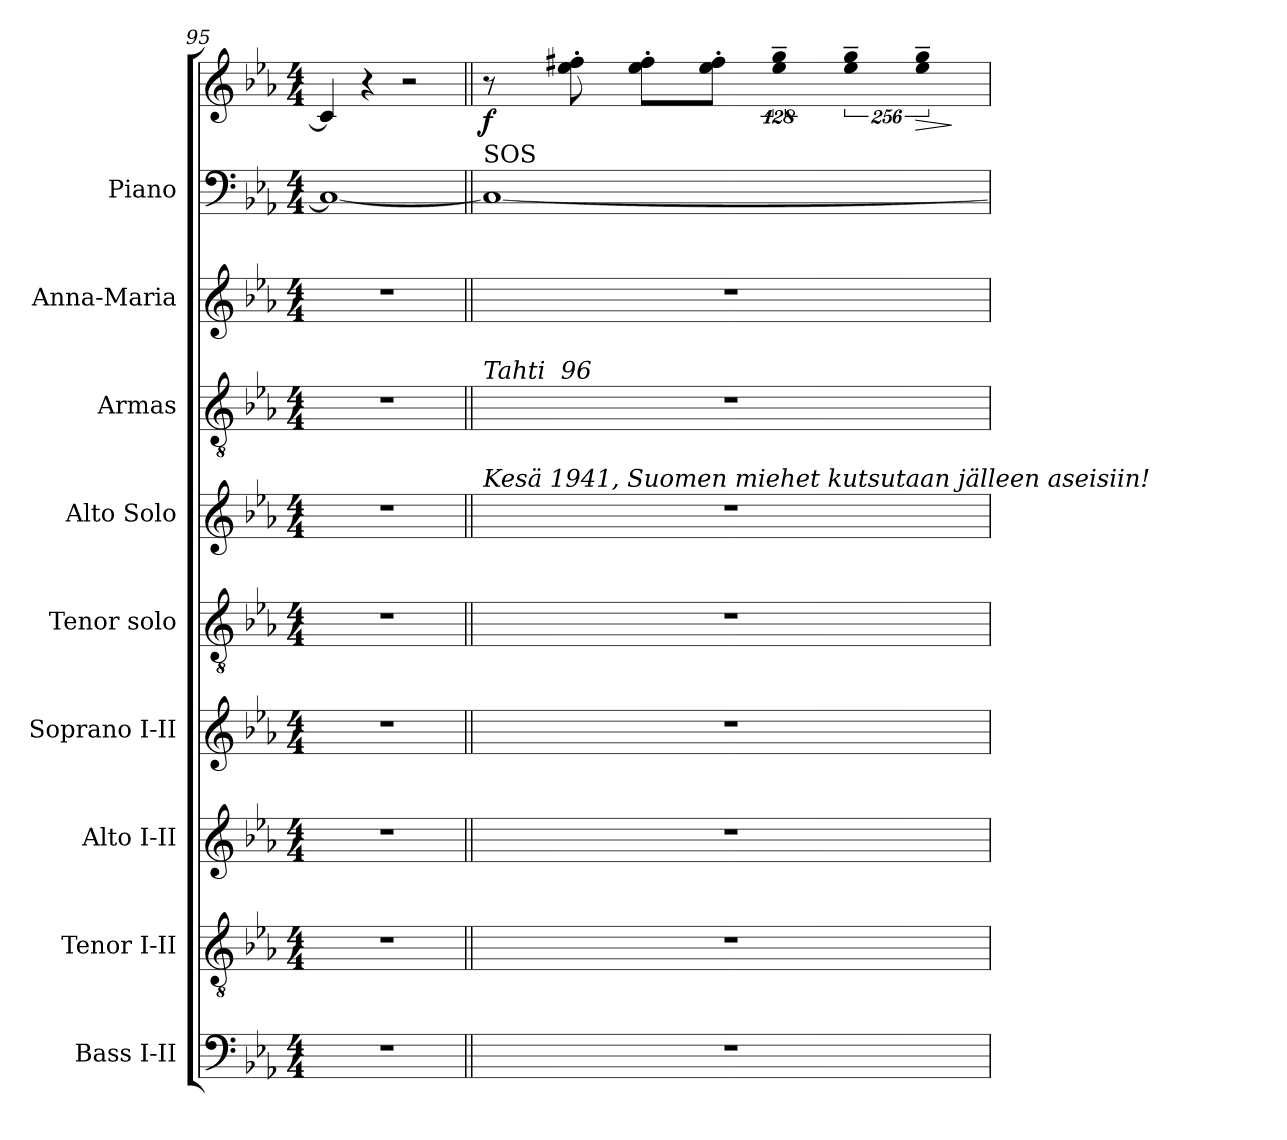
**kern	**kern	**kern	**kern	**kern	**kern	**kern	**kern	**kern	**kern	**dynam
*part9	*part8	*part7	*part6	*part5	*part4	*part3	*part2	*part1	*part1	*part1
*staff10	*staff9	*staff8	*staff7	*staff6	*staff5	*staff4	*staff3	*staff2	*staff1	*staff1/2
*I"Bass I-II	*I"Tenor I-II	*I"Alto I-II	*I"Soprano I-II	*I"Tenor solo	*I"Alto Solo	*I"Armas	*I"Anna-Maria	*I"Piano	*	*
*I'B.	*I'T.	*I'A.	*I'S.	*I'T. Solo	*I'A. Solo	*I'Armas	*I'A-M	*I'Pno.	*	*
*clefF4	*clefGv2	*clefG2	*clefG2	*clefGv2	*clefG2	*clefGv2	*clefG2	*clefF4	*clefG2	*
*	*ITrd7c12	*	*	*ITrd7c12	*	*ITrd7c12	*	*	*	*
*k[b-e-a-]	*k[b-e-a-]	*k[b-e-a-]	*k[b-e-a-]	*k[b-e-a-]	*k[b-e-a-]	*k[b-e-a-]	*k[b-e-a-]	*k[b-e-a-]	*k[b-e-a-]	*
*E-:	*E-:	*E-:	*E-:	*E-:	*E-:	*E-:	*E-:	*E-:	*E-:	*
*M4/4	*M4/4	*M4/4	*M4/4	*M4/4	*M4/4	*M4/4	*M4/4	*M4/4	*M4/4	*
*MM112	*MM112	*MM112	*MM112	*MM112	*MM112	*MM112	*MM112	*MM112	*MM112	*
=95	=95	=95	=95	=95	=95	=95	=95	=95	=95	=95
1r	1r	1r	1r	1r	1r	1r	1r	1Ci_<	4ci/]	.
.	.	.	.	.	.	.	.	.	4r	.
.	.	.	.	.	.	.	.	.	2r	.
!!LO:PB:g=z
=96||	=96||	=96||	=96||	=96||	=96||	=96||	=96||	=96||	=96||	=96||
!	!	!	!	!	!	!	!	!LO:TX:a:t=SOS	!	!
!	!	!	!	!	!	!LO:TX:a:i:t=Tahti&nbsp; 96	!	!	!	!
!	!	!	!	!	!LO:TX:a:i:t=Kesä 1941, Suomen miehet kutsutaan jälleen aseisiin!	!	!	!	!	!
1r	1r	1r	1r	1r	1r	1r	1r	1Ci_<	8r	f
.	.	.	.	.	.	.	.	.	8ee-i\' 8ff#Xi'	.
.	.	.	.	.	.	.	.	.	8ee-i\' 8ff#i'L	.
.	.	.	.	.	.	.	.	.	8ee-i\' 8ff#i'J	.
!	!	!	!	!	!	!	!	!	!LO:N:vis=4	!
.	.	.	.	.	.	.	.	.	512%85ee-i\~ 512%85ggi~	.
!	!	!	!	!	!	!	!	!	!LO:N:vis=4	!
.	.	.	.	.	.	.	.	.	1024%171ee-i\~ 1024%171ggi~	.
!	!	!	!	!	!	!	!	!	!LO:N:vis=4	!LO:HP:b
.	.	.	.	.	.	.	.	.	1024%171ee-i\~ 1024%171ggi~	>
.	.	.	.	.	.	.	.	.	.	]
=	=	=	=	=	=	=	=	=	=	=
*-	*-	*-	*-	*-	*-	*-	*-	*-	*-	*-
